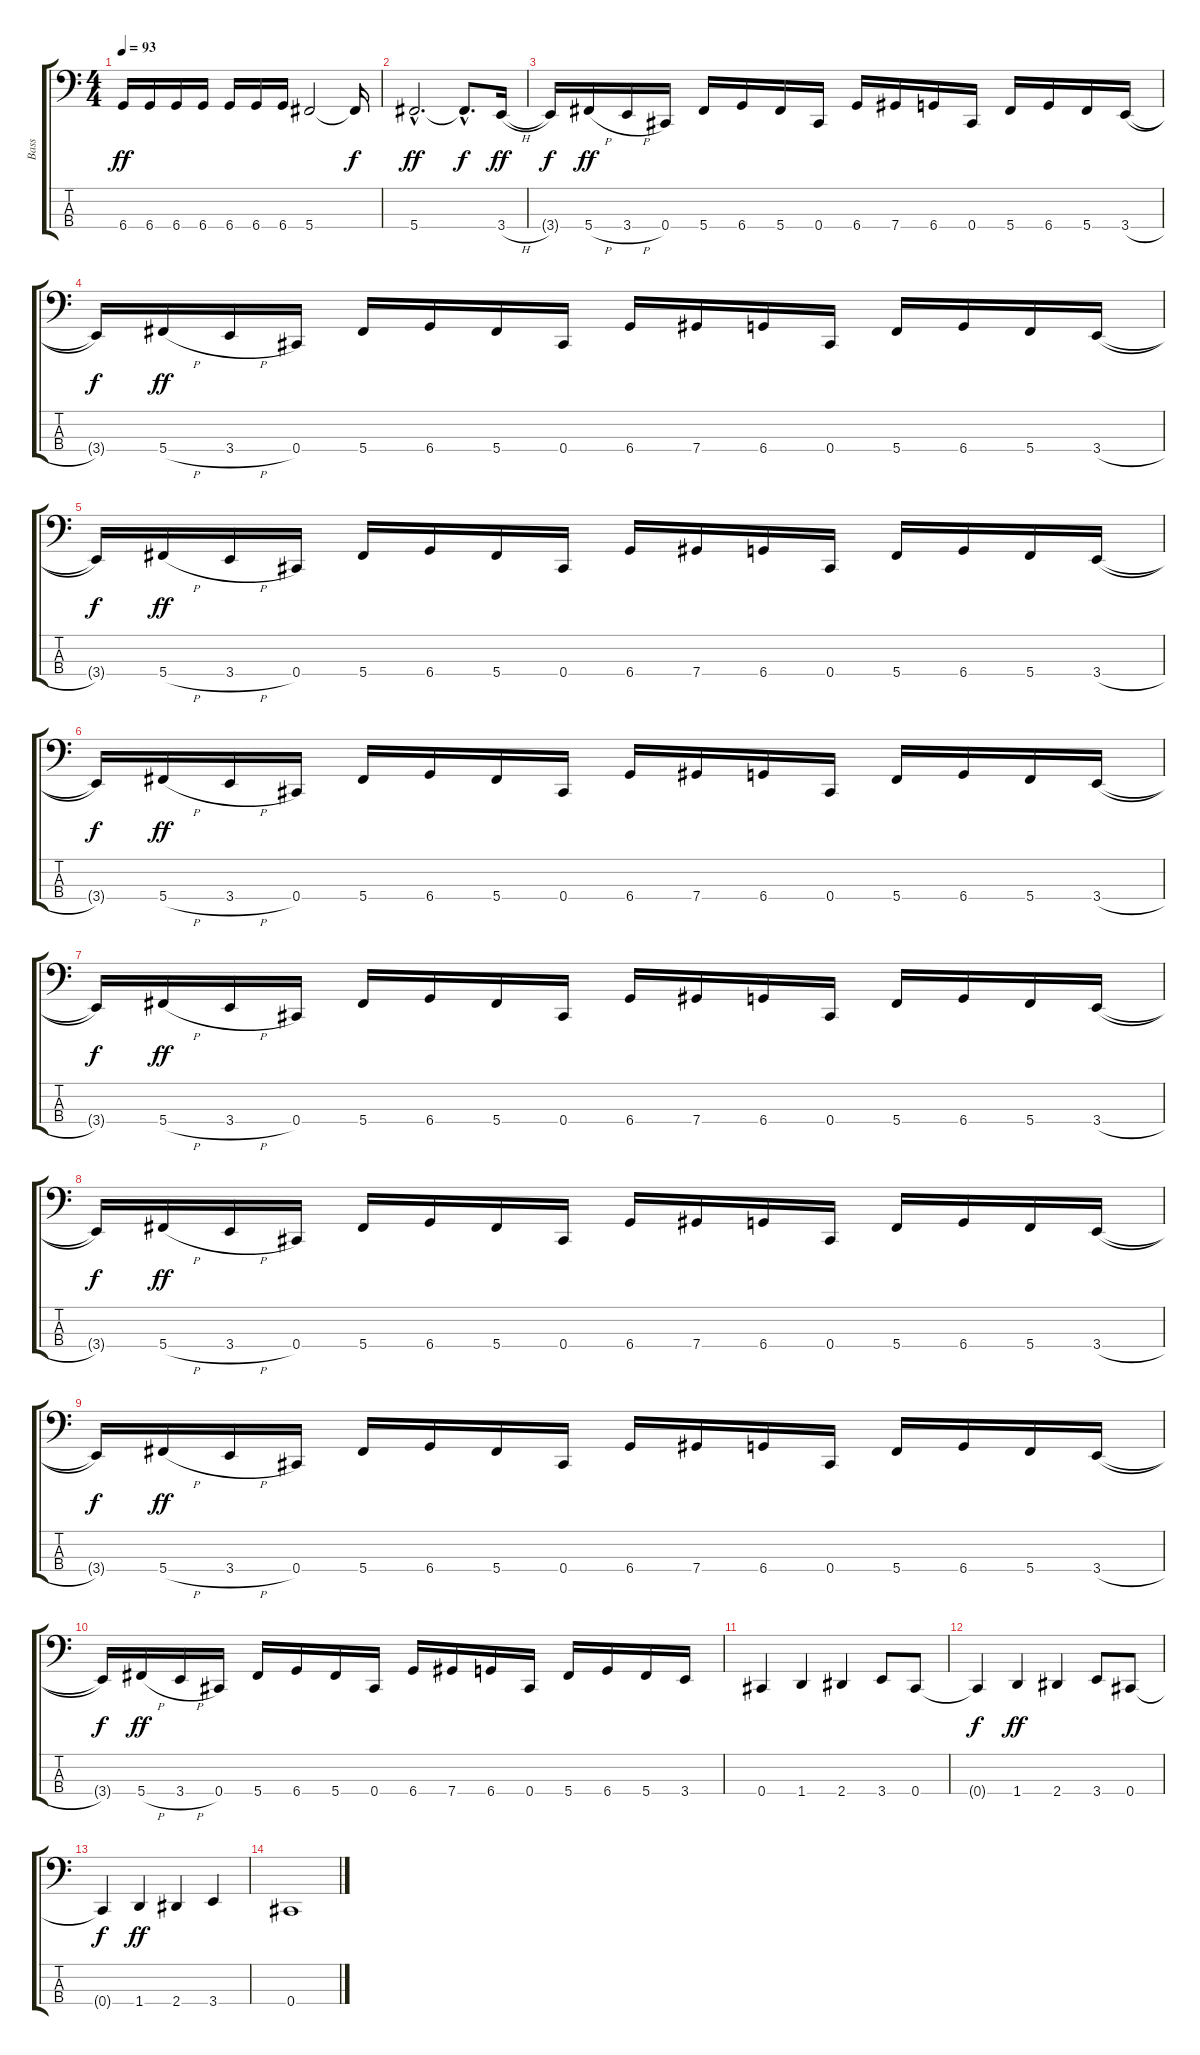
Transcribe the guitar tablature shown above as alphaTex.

\track ("Bass" "Bass") {instrument electricbasspick}
\staff {score tabs}
\tuning (Gb2 Db2 Ab1 Db1) {hide}
\ts (4 4)
\tempo 93
\clef f4
\ks c
6.4.16{dy ff} 6.4.16 6.4.16 6.4.16 6.4.16 6.4.16 6.4.16 5.4.2 5.4{t}.16{dy f} |
5.4{hac}.2{d dy ff} 5.4{hac t}.8{d dy f} 3.4{h}.16{dy ff} |
3.4{t}.16{dy f} 5.4{h}.16{dy ff} 3.4{h}.16 0.4.16 5.4.16 6.4.16 5.4.16 0.4.16 6.4.16 7.4.16 6.4.16 0.4.16 5.4.16 6.4.16 5.4.16 3.4{h}.16 |
3.4{t}.16{dy f} 5.4{h}.16{dy ff} 3.4{h}.16 0.4.16 5.4.16 6.4.16 5.4.16 0.4.16 6.4.16 7.4.16 6.4.16 0.4.16 5.4.16 6.4.16 5.4.16 3.4{h}.16 |
3.4{t}.16{dy f} 5.4{h}.16{dy ff} 3.4{h}.16 0.4.16 5.4.16 6.4.16 5.4.16 0.4.16 6.4.16 7.4.16 6.4.16 0.4.16 5.4.16 6.4.16 5.4.16 3.4{h}.16 |
3.4{t}.16{dy f} 5.4{h}.16{dy ff} 3.4{h}.16 0.4.16 5.4.16 6.4.16 5.4.16 0.4.16 6.4.16 7.4.16 6.4.16 0.4.16 5.4.16 6.4.16 5.4.16 3.4{h}.16 |
3.4{t}.16{dy f} 5.4{h}.16{dy ff} 3.4{h}.16 0.4.16 5.4.16 6.4.16 5.4.16 0.4.16 6.4.16 7.4.16 6.4.16 0.4.16 5.4.16 6.4.16 5.4.16 3.4{h}.16 |
3.4{t}.16{dy f} 5.4{h}.16{dy ff} 3.4{h}.16 0.4.16 5.4.16 6.4.16 5.4.16 0.4.16 6.4.16 7.4.16 6.4.16 0.4.16 5.4.16 6.4.16 5.4.16 3.4{h}.16 |
3.4{t}.16{dy f} 5.4{h}.16{dy ff} 3.4{h}.16 0.4.16 5.4.16 6.4.16 5.4.16 0.4.16 6.4.16 7.4.16 6.4.16 0.4.16 5.4.16 6.4.16 5.4.16 3.4{h}.16 |
3.4{t}.16{dy f} 5.4{h}.16{dy ff} 3.4{h}.16 0.4.16 5.4.16 6.4.16 5.4.16 0.4.16 6.4.16 7.4.16 6.4.16 0.4.16 5.4.16 6.4.16 5.4.16 3.4.16 |
0.4.4 1.4.4 2.4.4 3.4.8 0.4.8 |
0.4{t}.4{dy f} 1.4.4{dy ff} 2.4.4 3.4.8 0.4.8 |
0.4{t}.4{dy f} 1.4.4{dy ff} 2.4.4 3.4.4 |
0.4.1
